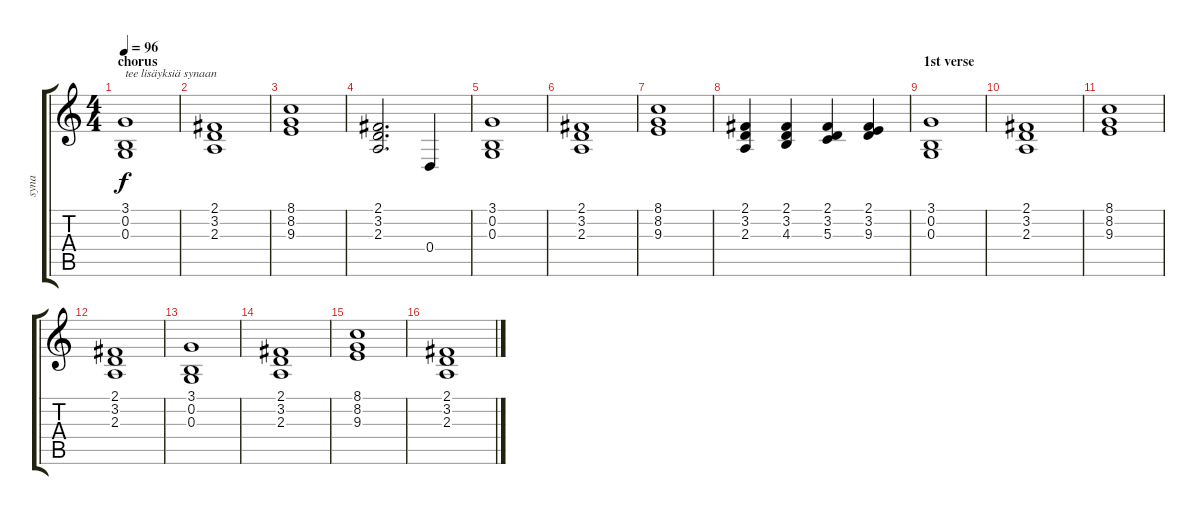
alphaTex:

\track ("syna" "syna") {instrument drawbarorgan}
\staff {score tabs}
\tuning (E4 B3 G3 D3 A2 E2) {hide}
\ts (4 4)
\section ("" "chorus")
\tempo 96
\clef g2
\ks c
(3.1 0.2 0.3).1{txt "tee lisäyksiä synaan" dy f instrument drawbarorgan} |
(2.1 3.2 2.3).1 |
(8.1 8.2 9.3).1 |
(2.1 3.2 2.3).2{d} 0.4.4 |
(3.1 0.2 0.3).1 |
(2.1 3.2 2.3).1 |
(8.1 8.2 9.3).1 |
(2.1 3.2 2.3).4 (2.1 3.2 4.3).4 (2.1 3.2 5.3).4 (2.1 3.2 9.3).4 |
\section ("" "1st verse")
(3.1 0.2 0.3).1 |
(2.1 3.2 2.3).1 |
(8.1 8.2 9.3).1 |
(2.1 3.2 2.3).1 |
(3.1 0.2 0.3).1 |
(2.1 3.2 2.3).1 |
(8.1 8.2 9.3).1 |
(2.1 3.2 2.3).1
